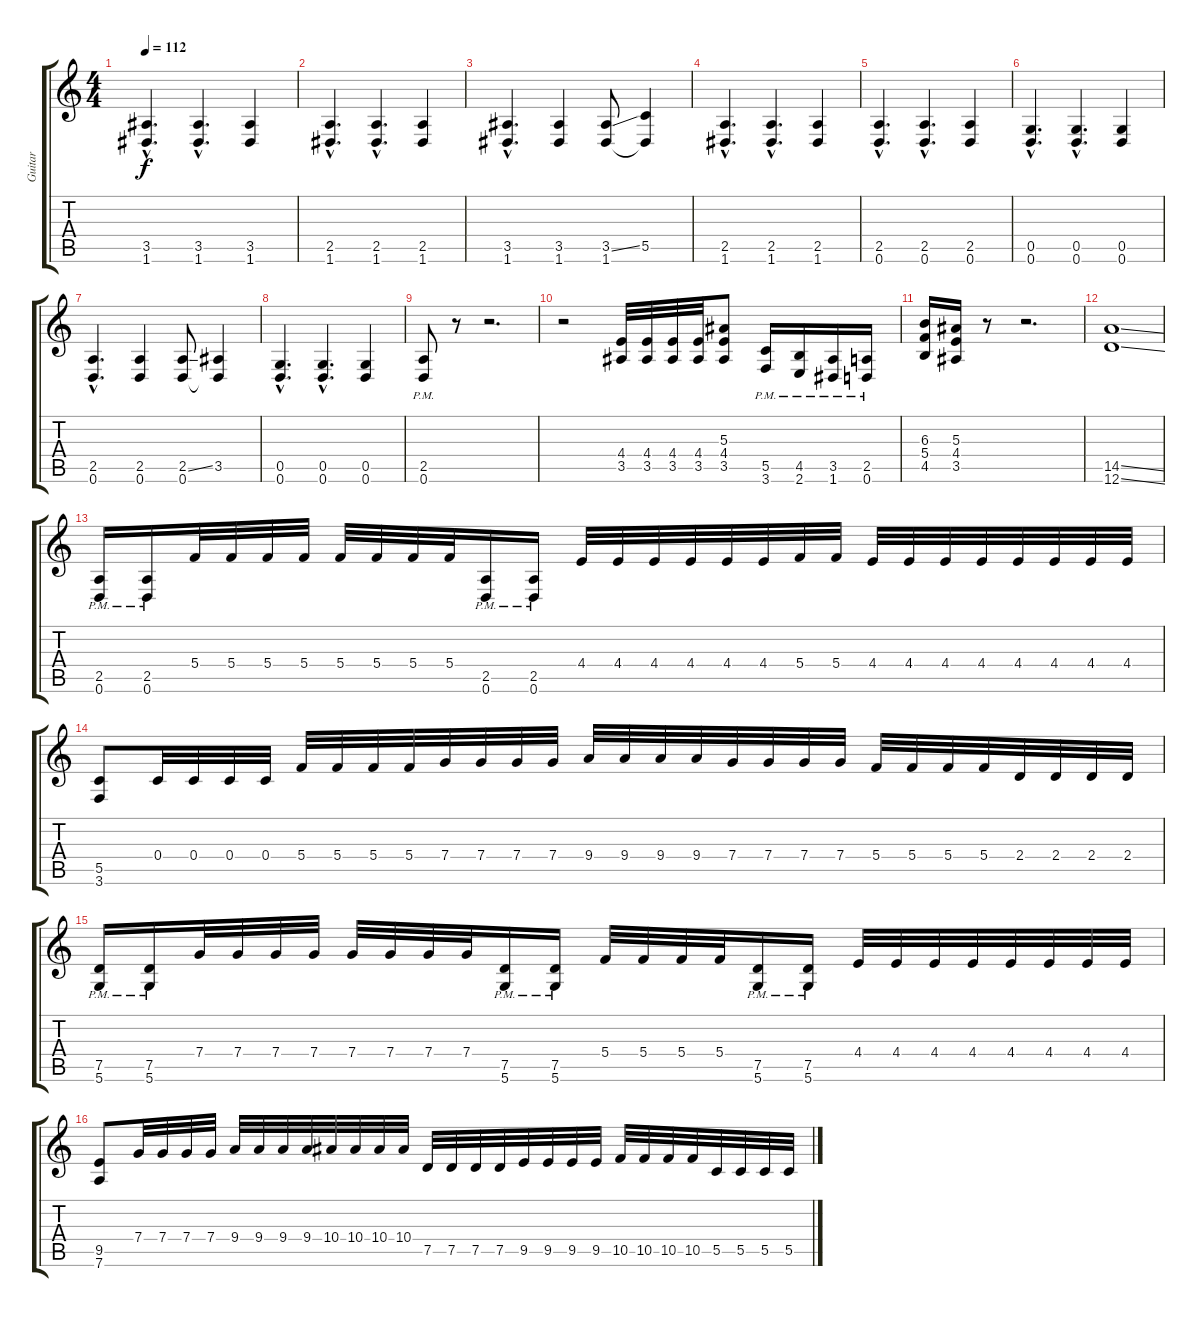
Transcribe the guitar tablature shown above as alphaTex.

\track ("Guitar" "Guitar") {instrument distortionguitar}
\staff {score tabs}
\tuning (D4 A3 F3 C3 G2 D2) {hide}
\ts (4 4)
\tempo 112
\clef g2
\ks c
(3.5{hac} 1.6{hac}).4{d dy f} (3.5{hac} 1.6{hac}).4{d} (3.5 1.6).4 |
(2.5{hac} 1.6{hac}).4{d} (2.5{hac} 1.6{hac}).4{d} (2.5 1.6).4 |
(3.5{hac} 1.6{hac}).4{d} (3.5 1.6).4 (3.5{ss} 1.6).8 (5.5 1.6{t}).4 |
(2.5{hac} 1.6{hac}).4{d} (2.5{hac} 1.6{hac}).4{d} (2.5 1.6).4 |
(2.5{hac} 0.6{hac}).4{d} (2.5{hac} 0.6{hac}).4{d} (2.5 0.6).4 |
(0.5{hac} 0.6{hac}).4{d} (0.5{hac} 0.6{hac}).4{d} (0.5 0.6).4 |
(2.5{hac} 0.6{hac}).4{d} (2.5 0.6).4 (2.5{ss} 0.6).8 (3.5 0.6{t}).4 |
(0.5{hac} 0.6{hac}).4{d} (0.5{hac} 0.6{hac}).4{d} (0.5 0.6).4 |
(2.5{pm} 0.6{pm}).8 r.8 r.2{d} |
r.2 (4.4 3.5).32 (4.4 3.5).32 (4.4 3.5).32 (4.4 3.5).32 (5.3 4.4 3.5).8 (5.5{pm} 3.6{pm}).16 (4.5{pm} 2.6{pm}).16 (3.5{pm} 1.6{pm}).16 (2.5{pm} 0.6{pm}).16 |
(6.3 5.4 4.5).16 (5.3 4.4 3.5).16 r.8 r.2{d} |
(14.5{ss} 12.6{ss}).1 |
(2.5{pm} 0.6{pm}).16 (2.5{pm} 0.6{pm}).16 5.4.32 5.4.32 5.4.32 5.4.32 5.4.32 5.4.32 5.4.32 5.4.32 (2.5{pm} 0.6{pm}).16 (2.5{pm} 0.6{pm}).16 4.4.32 4.4.32 4.4.32 4.4.32 4.4.32 4.4.32 5.4.32 5.4.32 4.4.32 4.4.32 4.4.32 4.4.32 4.4.32 4.4.32 4.4.32 4.4.32 |
(5.5 3.6).8 0.4.32 0.4.32 0.4.32 0.4.32 5.4.32 5.4.32 5.4.32 5.4.32 7.4.32 7.4.32 7.4.32 7.4.32 9.4.32 9.4.32 9.4.32 9.4.32 7.4.32 7.4.32 7.4.32 7.4.32 5.4.32 5.4.32 5.4.32 5.4.32 2.4.32 2.4.32 2.4.32 2.4.32 |
(7.5{pm} 5.6{pm}).16 (7.5{pm} 5.6{pm}).16 7.4.32 7.4.32 7.4.32 7.4.32 7.4.32 7.4.32 7.4.32 7.4.32 (7.5{pm} 5.6{pm}).16 (7.5{pm} 5.6{pm}).16 5.4.32 5.4.32 5.4.32 5.4.32 (7.5{pm} 5.6{pm}).16 (7.5{pm} 5.6{pm}).16 4.4.32 4.4.32 4.4.32 4.4.32 4.4.32 4.4.32 4.4.32 4.4.32 |
(9.5 7.6).8 7.4.32 7.4.32 7.4.32 7.4.32 9.4.32 9.4.32 9.4.32 9.4.32 10.4.32 10.4.32 10.4.32 10.4.32 7.5.32 7.5.32 7.5.32 7.5.32 9.5.32 9.5.32 9.5.32 9.5.32 10.5.32 10.5.32 10.5.32 10.5.32 5.5.32 5.5.32 5.5.32 5.5.32
